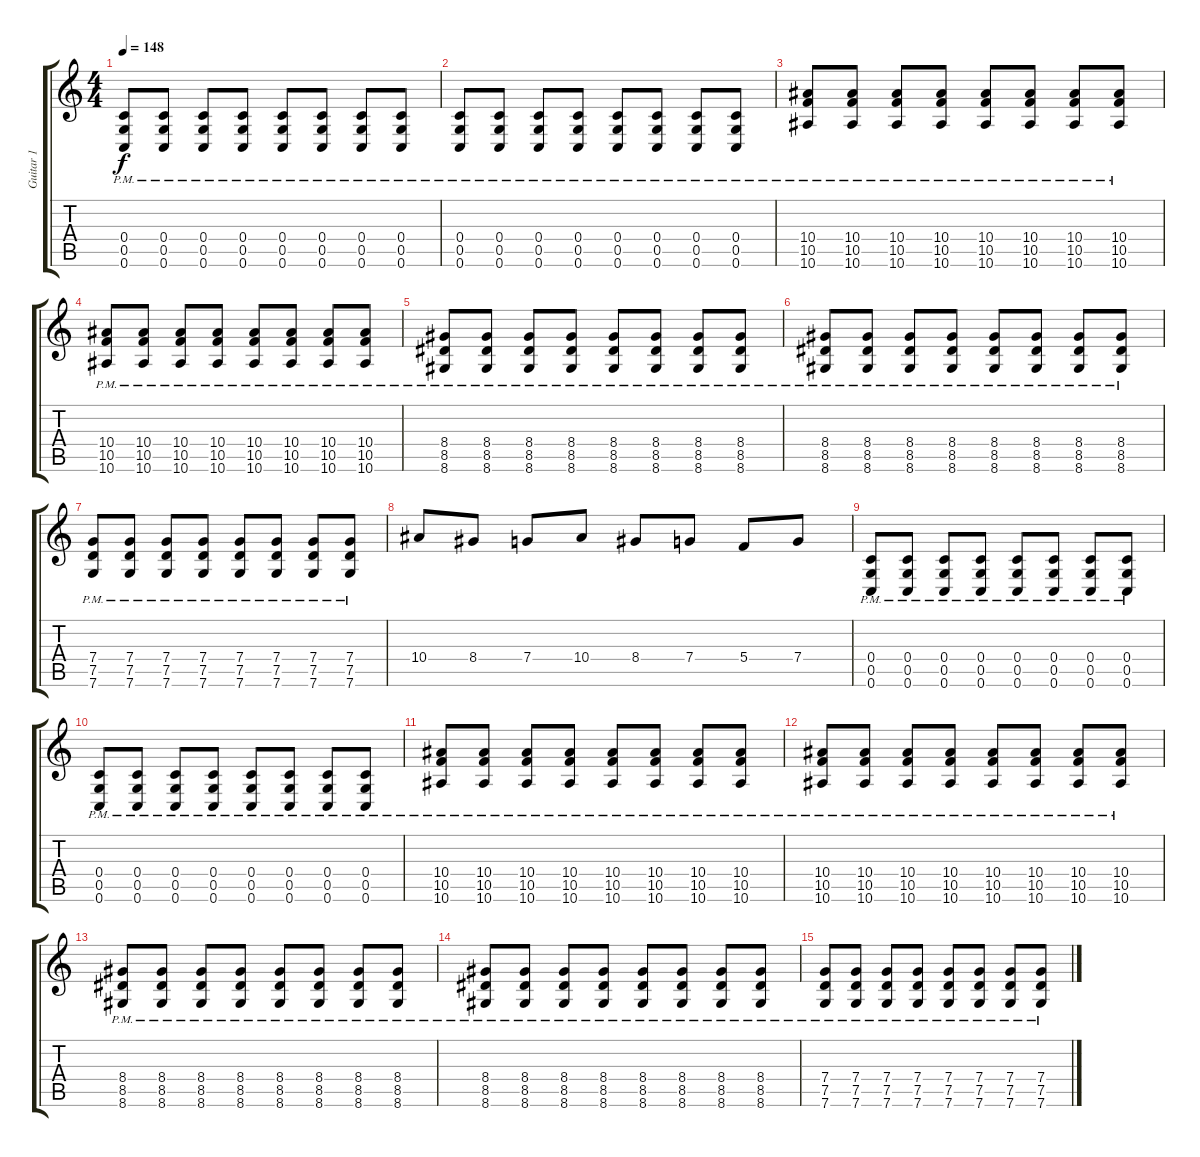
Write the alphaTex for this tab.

\track ("Guitar 1" "Guitar 1") {instrument distortionguitar}
\staff {score tabs}
\tuning (D4 A3 F3 C3 G2 C2) {hide}
\ts (4 4)
\tempo 148
\clef g2
\ks c
(0.4{pm} 0.5{pm} 0.6{pm}).8{dy f} (0.4{pm} 0.5{pm} 0.6{pm}).8 (0.4{pm} 0.5{pm} 0.6{pm}).8 (0.4{pm} 0.5{pm} 0.6{pm}).8 (0.4{pm} 0.5{pm} 0.6{pm}).8 (0.4{pm} 0.5{pm} 0.6{pm}).8 (0.4{pm} 0.5{pm} 0.6{pm}).8 (0.4{pm} 0.5{pm} 0.6{pm}).8 |
(0.4{pm} 0.5{pm} 0.6{pm}).8 (0.4{pm} 0.5{pm} 0.6{pm}).8 (0.4{pm} 0.5{pm} 0.6{pm}).8 (0.4{pm} 0.5{pm} 0.6{pm}).8 (0.4{pm} 0.5{pm} 0.6{pm}).8 (0.4{pm} 0.5{pm} 0.6{pm}).8 (0.4{pm} 0.5{pm} 0.6{pm}).8 (0.4{pm} 0.5{pm} 0.6{pm}).8 |
(10.4{pm} 10.5{pm} 10.6{pm}).8 (10.4{pm} 10.5{pm} 10.6{pm}).8 (10.4{pm} 10.5{pm} 10.6{pm}).8 (10.4{pm} 10.5{pm} 10.6{pm}).8 (10.4{pm} 10.5{pm} 10.6{pm}).8 (10.4{pm} 10.5{pm} 10.6{pm}).8 (10.4{pm} 10.5{pm} 10.6{pm}).8 (10.4{pm} 10.5{pm} 10.6{pm}).8 |
(10.4{pm} 10.5{pm} 10.6{pm}).8 (10.4{pm} 10.5{pm} 10.6{pm}).8 (10.4{pm} 10.5{pm} 10.6{pm}).8 (10.4{pm} 10.5{pm} 10.6{pm}).8 (10.4{pm} 10.5{pm} 10.6{pm}).8 (10.4{pm} 10.5{pm} 10.6{pm}).8 (10.4{pm} 10.5{pm} 10.6{pm}).8 (10.4{pm} 10.5{pm} 10.6{pm}).8 |
(8.4{pm} 8.5{pm} 8.6{pm}).8 (8.4{pm} 8.5{pm} 8.6{pm}).8 (8.4{pm} 8.5{pm} 8.6{pm}).8 (8.4{pm} 8.5{pm} 8.6{pm}).8 (8.4{pm} 8.5{pm} 8.6{pm}).8 (8.4{pm} 8.5{pm} 8.6{pm}).8 (8.4{pm} 8.5{pm} 8.6{pm}).8 (8.4{pm} 8.5{pm} 8.6{pm}).8 |
(8.4{pm} 8.5{pm} 8.6{pm}).8 (8.4{pm} 8.5{pm} 8.6{pm}).8 (8.4{pm} 8.5{pm} 8.6{pm}).8 (8.4{pm} 8.5{pm} 8.6{pm}).8 (8.4{pm} 8.5{pm} 8.6{pm}).8 (8.4{pm} 8.5{pm} 8.6{pm}).8 (8.4{pm} 8.5{pm} 8.6{pm}).8 (8.4{pm} 8.5{pm} 8.6{pm}).8 |
(7.4{pm} 7.5{pm} 7.6{pm}).8 (7.4{pm} 7.5{pm} 7.6{pm}).8 (7.4{pm} 7.5{pm} 7.6{pm}).8 (7.4{pm} 7.5{pm} 7.6{pm}).8 (7.4{pm} 7.5{pm} 7.6{pm}).8 (7.4{pm} 7.5{pm} 7.6{pm}).8 (7.4{pm} 7.5{pm} 7.6{pm}).8 (7.4{pm} 7.5{pm} 7.6{pm}).8 |
10.4.8 8.4.8 7.4.8 10.4.8 8.4.8 7.4.8 5.4.8 7.4.8 |
(0.4{pm} 0.5{pm} 0.6{pm}).8 (0.4{pm} 0.5{pm} 0.6{pm}).8 (0.4{pm} 0.5{pm} 0.6{pm}).8 (0.4{pm} 0.5{pm} 0.6{pm}).8 (0.4{pm} 0.5{pm} 0.6{pm}).8 (0.4{pm} 0.5{pm} 0.6{pm}).8 (0.4{pm} 0.5{pm} 0.6{pm}).8 (0.4{pm} 0.5{pm} 0.6{pm}).8 |
(0.4{pm} 0.5{pm} 0.6{pm}).8 (0.4{pm} 0.5{pm} 0.6{pm}).8 (0.4{pm} 0.5{pm} 0.6{pm}).8 (0.4{pm} 0.5{pm} 0.6{pm}).8 (0.4{pm} 0.5{pm} 0.6{pm}).8 (0.4{pm} 0.5{pm} 0.6{pm}).8 (0.4{pm} 0.5{pm} 0.6{pm}).8 (0.4{pm} 0.5{pm} 0.6{pm}).8 |
(10.4{pm} 10.5{pm} 10.6{pm}).8 (10.4{pm} 10.5{pm} 10.6{pm}).8 (10.4{pm} 10.5{pm} 10.6{pm}).8 (10.4{pm} 10.5{pm} 10.6{pm}).8 (10.4{pm} 10.5{pm} 10.6{pm}).8 (10.4{pm} 10.5{pm} 10.6{pm}).8 (10.4{pm} 10.5{pm} 10.6{pm}).8 (10.4{pm} 10.5{pm} 10.6{pm}).8 |
(10.4{pm} 10.5{pm} 10.6{pm}).8 (10.4{pm} 10.5{pm} 10.6{pm}).8 (10.4{pm} 10.5{pm} 10.6{pm}).8 (10.4{pm} 10.5{pm} 10.6{pm}).8 (10.4{pm} 10.5{pm} 10.6{pm}).8 (10.4{pm} 10.5{pm} 10.6{pm}).8 (10.4{pm} 10.5{pm} 10.6{pm}).8 (10.4{pm} 10.5{pm} 10.6{pm}).8 |
(8.4{pm} 8.5{pm} 8.6{pm}).8 (8.4{pm} 8.5{pm} 8.6{pm}).8 (8.4{pm} 8.5{pm} 8.6{pm}).8 (8.4{pm} 8.5{pm} 8.6{pm}).8 (8.4{pm} 8.5{pm} 8.6{pm}).8 (8.4{pm} 8.5{pm} 8.6{pm}).8 (8.4{pm} 8.5{pm} 8.6{pm}).8 (8.4{pm} 8.5{pm} 8.6{pm}).8 |
(8.4{pm} 8.5{pm} 8.6{pm}).8 (8.4{pm} 8.5{pm} 8.6{pm}).8 (8.4{pm} 8.5{pm} 8.6{pm}).8 (8.4{pm} 8.5{pm} 8.6{pm}).8 (8.4{pm} 8.5{pm} 8.6{pm}).8 (8.4{pm} 8.5{pm} 8.6{pm}).8 (8.4{pm} 8.5{pm} 8.6{pm}).8 (8.4{pm} 8.5{pm} 8.6{pm}).8 |
(7.4{pm} 7.5{pm} 7.6{pm}).8 (7.4{pm} 7.5{pm} 7.6{pm}).8 (7.4{pm} 7.5{pm} 7.6{pm}).8 (7.4{pm} 7.5{pm} 7.6{pm}).8 (7.4{pm} 7.5{pm} 7.6{pm}).8 (7.4{pm} 7.5{pm} 7.6{pm}).8 (7.4{pm} 7.5{pm} 7.6{pm}).8 (7.4{pm} 7.5{pm} 7.6{pm}).8
